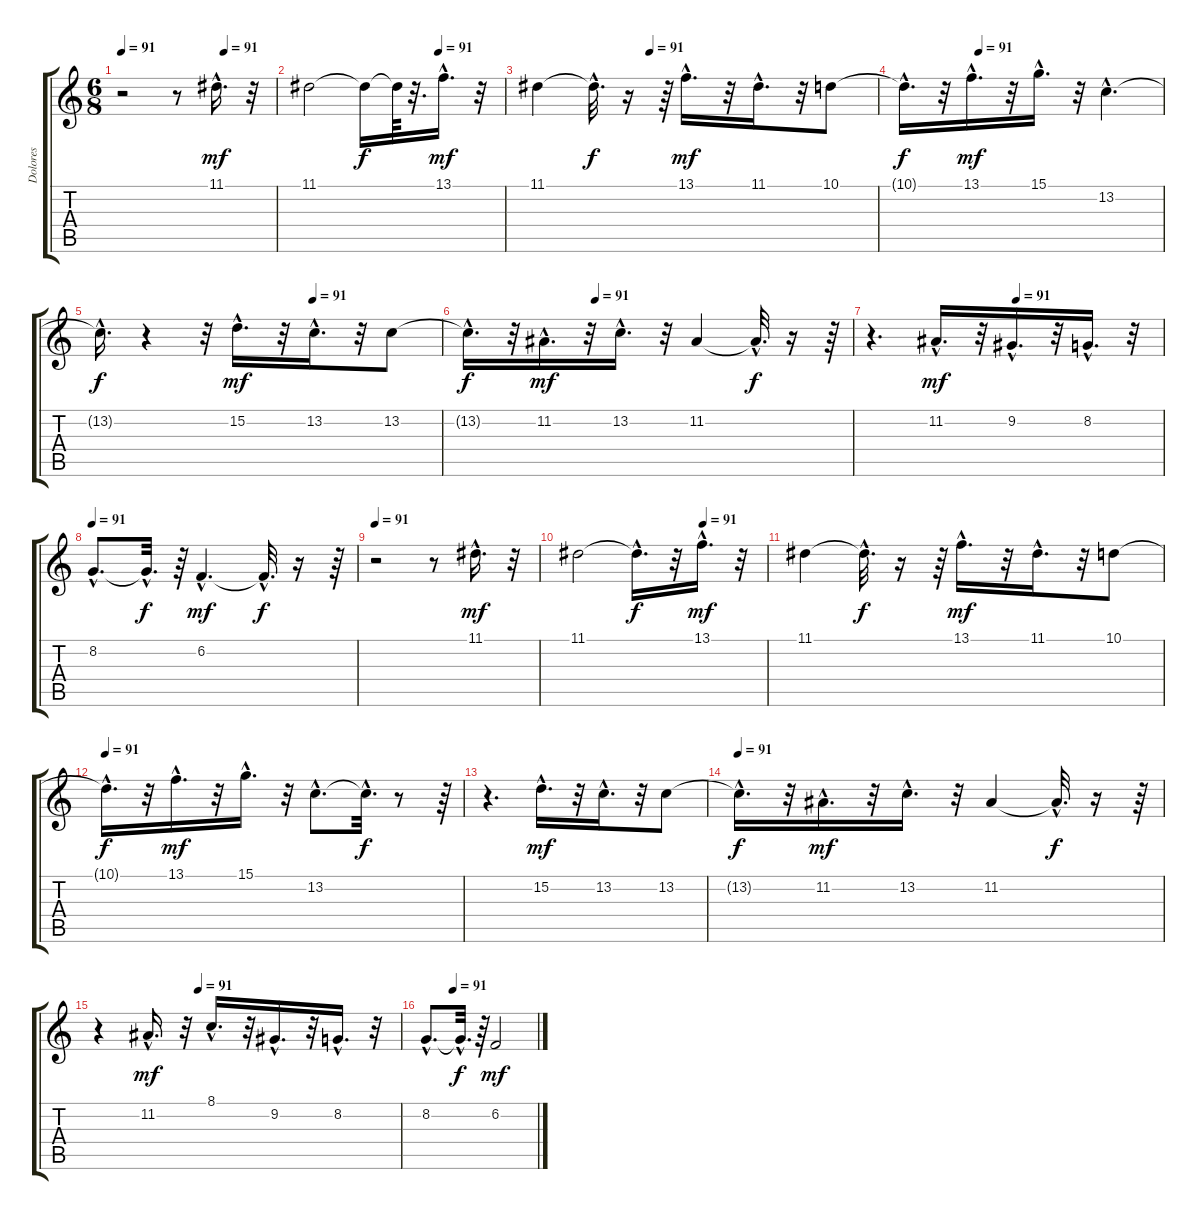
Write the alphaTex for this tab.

\track ("Dolores" "Dolores") {instrument panflute}
\staff {score tabs}
\tuning (E4 B3 G3 D3 A2 E2) {hide}
\ts (6 8)
\tempo 91
\tempo (91 0.6666666666666666)
\clef g2
\ks c
r.2{dy f} r.8 11.1{hac}.16{d dy mf} r.32 |
\tempo (91 0.6666666666666666)
11.1.2 11.1{t}.16{dy f} 11.1{t}.64 r.32{d} 13.1{hac}.16{d dy mf} r.32 |
\tempo (91 0.3333333333333333)
11.1.4 11.1{hac t}.32{d dy f} r.16 r.64 13.1{hac}.16{d dy mf} r.32 11.1{hac}.16{d} r.32 10.1.8 |
\tempo (91 0.2916666666666667)
10.1{hac t}.16{d dy f} r.32 13.1{hac}.16{d dy mf} r.32 15.1{hac}.16{d} r.32 13.2{hac}.4{d} |
\tempo (91 0.625)
13.2{hac t}.16{d dy f} r.4 r.32 15.2{hac}.16{d dy mf} r.32 13.2{hac}.16{d} r.32 13.2.8 |
\tempo (91 0.3333333333333333)
13.2{hac t}.16{d dy f} r.32 11.2{hac}.16{d dy mf} r.32 13.2{hac}.16{d} r.32 11.2.4 11.2{hac t}.32{d dy f} r.16 r.64 |
\tempo (91 0.5)
r.4{d} 11.2{hac}.16{d dy mf} r.32 9.2{hac}.16{d} r.32 8.2{hac}.16{d} r.32 |
\tempo 91
8.2{hac}.8{d} 8.2{hac t}.32{d dy f} r.64 6.2{hac}.4{d dy mf} 6.2{hac t}.32{d dy f} r.16 r.64 |
\tempo 91
r.2 r.8 11.1{hac}.16{d dy mf} r.32 |
\tempo (91 0.6666666666666666)
11.1.2 11.1{hac t}.16{d dy f} r.32 13.1{hac}.16{d dy mf} r.32 |
11.1.4 11.1{hac t}.32{d dy f} r.16 r.64 13.1{hac}.16{d dy mf} r.32 11.1{hac}.16{d} r.32 10.1.8 |
\tempo 91
10.1{hac t}.16{d dy f} r.32 13.1{hac}.16{d dy mf} r.32 15.1{hac}.16{d} r.32 13.2{hac}.8{d} 13.2{hac t}.32{d dy f} r.8 r.64 |
r.4{d} 15.2{hac}.16{d dy mf} r.32 13.2{hac}.16{d} r.32 13.2.8 |
\tempo 91
13.2{hac t}.16{d dy f} r.32 11.2{hac}.16{d dy mf} r.32 13.2{hac}.16{d} r.32 11.2.4 11.2{hac t}.32{d dy f} r.16 r.64 |
\tempo (91 0.3333333333333333)
r.4 11.2{hac}.16{d dy mf} r.32 8.1{hac}.16{d} r.32 9.2{hac}.16{d} r.32 8.2{hac}.16{d} r.32 |
\tempo (91 0.25)
8.2{hac}.8{d} 8.2{hac t}.32{d dy f} r.64 6.2.2{dy mf}
